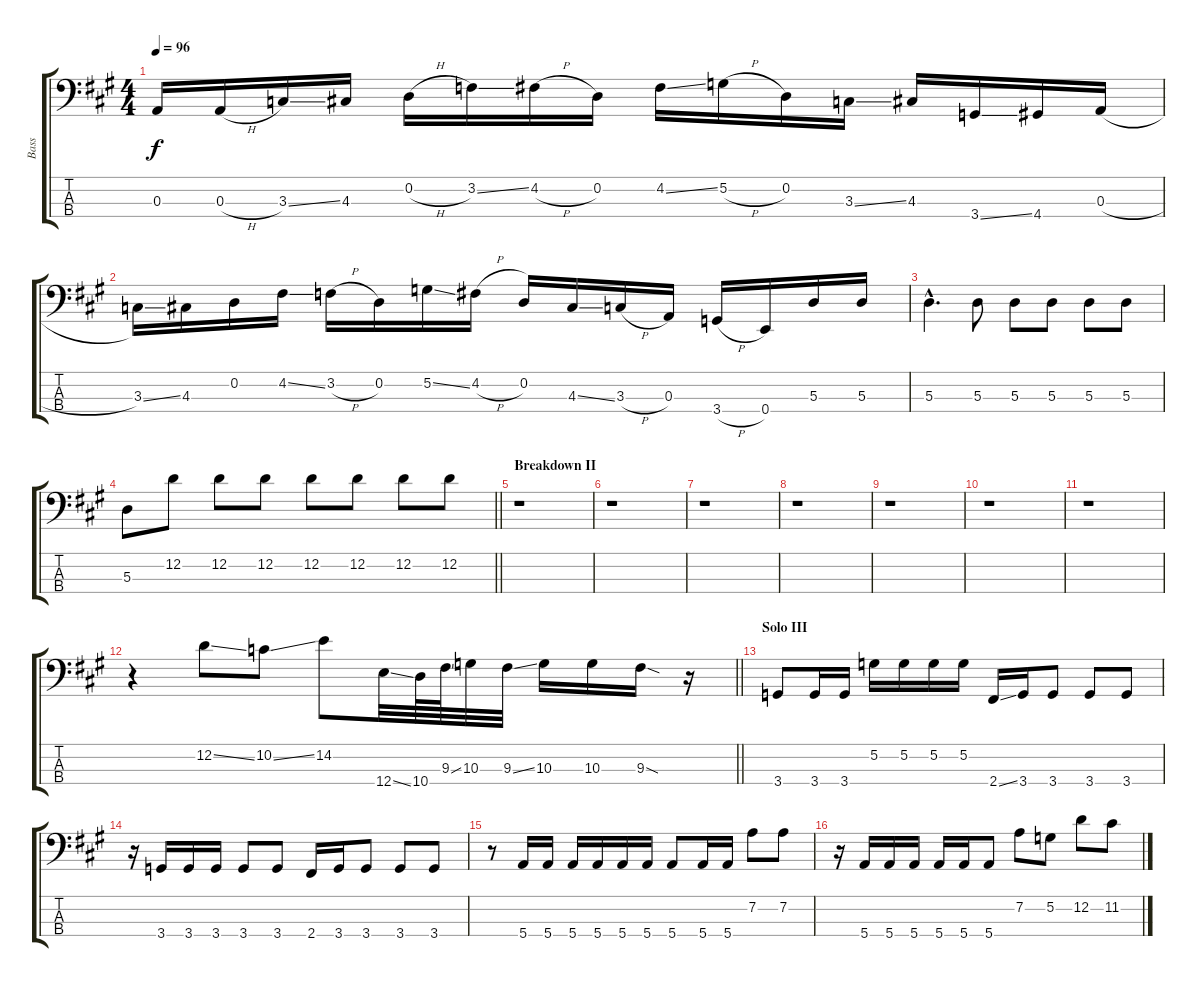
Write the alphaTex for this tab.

\track ("Bass" "Bass") {instrument electricbassfinger}
\staff {score tabs}
\tuning (G2 D2 A1 E1) {hide}
\ts (4 4)
\tempo 96
\clef f4
\ks a
0.3{t}.16{dy f} 0.3{h}.16 3.3{ss}.16 4.3.16 0.2{h}.16 3.2{ss}.16 4.2{h}.16 0.2.16 4.2{ss}.16 5.2{h}.16 0.2.16 3.3{ss}.16 4.3.16 3.4{ss}.16 4.4.16 0.3{h}.16 |
3.3{ss}.16 4.3.16 0.2.16 4.2{ss}.16 3.2{h}.16 0.2.16 5.2{ss}.16 4.2{h}.16 0.2.16 4.3{ss}.16 3.3{h}.16 0.3.16 3.4{h}.16 0.4.16 5.3.16 5.3.16 |
5.3{hac}.4{d} 5.3.8 5.3.8 5.3.8 5.3.8 5.3.8 |
\barLineRight lightlight
5.3.8 12.2.8 12.2.8 12.2.8 12.2.8 12.2.8 12.2.8 12.2.8 |
\section ("" "Breakdown II")
r.1 |
r.1 |
r.1 |
r.1 |
r.1 |
r.1 |
r.1 |
\barLineRight lightlight
r.4 12.2{ss}.8 10.2{ss}.8 14.2.8 12.4{ss}.32 10.4.64 9.3{ss}.64 10.3.32 9.3{ss}.32 10.3.16 10.3.16 9.3{sod}.16 r.16 |
\section ("" "Solo III")
3.4.8 3.4.16 3.4.16 5.2.16 5.2.16 5.2.16 5.2.16 2.4{ss}.16 3.4.16 3.4.8 3.4.8 3.4.8 |
r.16 3.4.16 3.4.16 3.4.16 3.4.8 3.4.8 2.4.16 3.4.16 3.4.8 3.4.8 3.4.8 |
r.8 5.4.16 5.4.16 5.4.16 5.4.16 5.4.16 5.4.16 5.4.8 5.4.16 5.4.16 7.2.8 7.2.8 |
r.16 5.4.16 5.4.16 5.4.16 5.4.16 5.4.16 5.4.8 7.2.8 5.2.8 12.2.8 11.2.8
